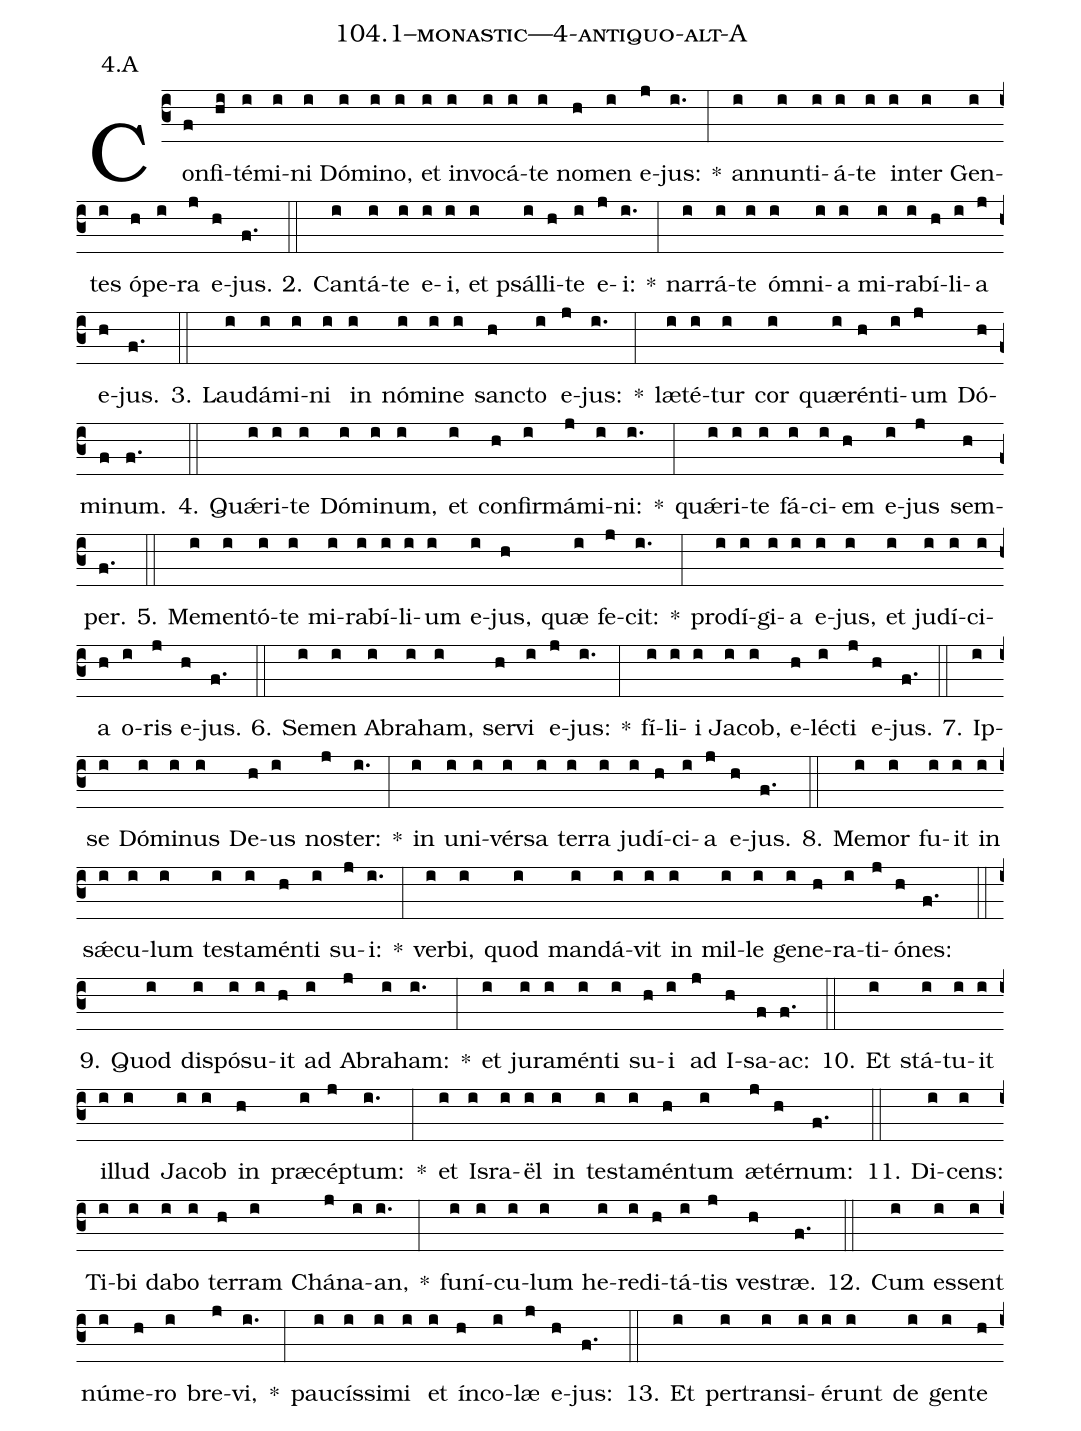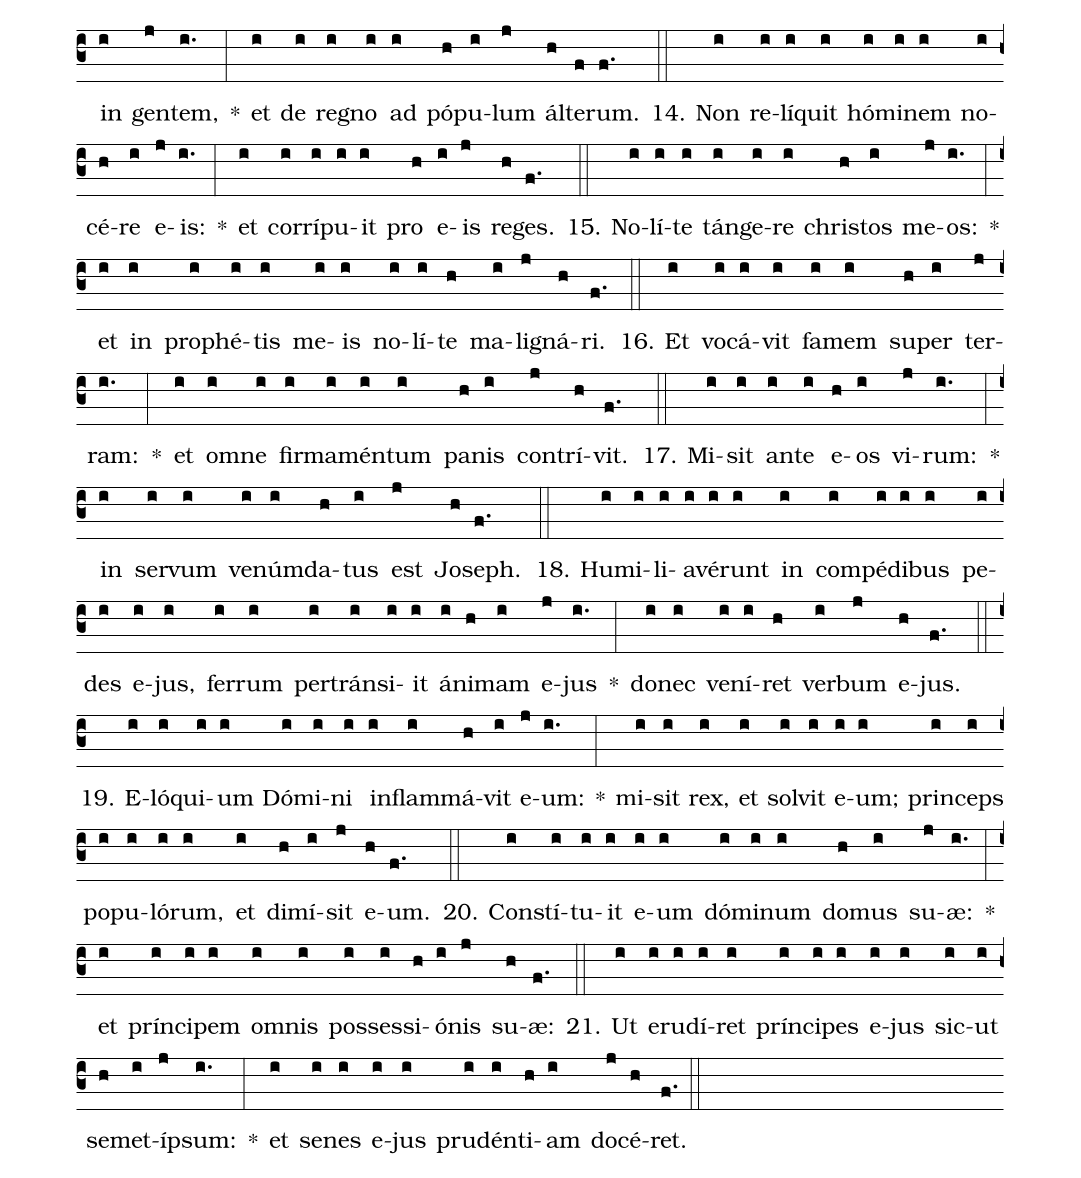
name: 104.1--monastic---4-antiquo-alt-A;
annotation: 4.A;
%%
(c3)Con(f)fi(hi)té(i)mi(i)ni(i) Dó(i)mi(i)no,(i) et(i) in(i)vo(i)cá(i)te(i) no(h)men(i) e(j)jus:(i.) *(:) an(i)nun(i)ti(i)á(i)te(i) in(i)ter(i) Gen(i)tes(i) ó(h)pe(i)ra(j) e(h)jus.(f.) (::)
2. Can(i)tá(i)te(i) e(i)i,(i) et(i) psál(i)li(h)te(i) e(j)i:(i.) *(:) nar(i)rá(i)te(i) óm(i)ni(i)a(i) mi(i)ra(i)bí(h)li(i)a(j) e(h)jus.(f.) (::)
3. Lau(i)dá(i)mi(i)ni(i) in(i) nó(i)mi(i)ne(i) sanc(h)to(i) e(j)jus:(i.) *(:) læ(i)té(i)tur(i) cor(i) quæ(i)rén(h)ti(i)um(j) Dó(h)mi(f)num.(f.) (::)
4. Quǽ(i)ri(i)te(i) Dó(i)mi(i)num,(i) et(i) con(h)fir(i)má(j)mi(i)ni:(i.) *(:) quǽ(i)ri(i)te(i) fá(i)ci(i)em(h) e(i)jus(j) sem(h)per.(f.) (::)
5. Me(i)men(i)tó(i)te(i) mi(i)ra(i)bí(i)li(i)um(i) e(i)jus,(h) quæ(i) fe(j)cit:(i.) *(:) prod(i)í(i)gi(i)a(i) e(i)jus,(i) et(i) ju(i)dí(i)ci(i)a(h) o(i)ris(j) e(h)jus.(f.) (::)
6. Se(i)men(i) A(i)bra(i)ham,(i) ser(h)vi(i) e(j)jus:(i.) *(:) fí(i)li(i)i(i) Ja(i)cob,(i) e(h)léc(i)ti(j) e(h)jus.(f.) (::)
7. Ip(i)se(i) Dó(i)mi(i)nus(i) De(h)us(i) nos(j)ter:(i.) *(:) in(i) u(i)ni(i)vér(i)sa(i) ter(i)ra(i) ju(i)dí(h)ci(i)a(j) e(h)jus.(f.) (::)
8. Me(i)mor(i) fu(i)it(i) in(i) sǽ(i)cu(i)lum(i) tes(i)ta(i)mén(h)ti(i) su(j)i:(i.) *(:) ver(i)bi,(i) quod(i) man(i)dá(i)vit(i) in(i) mil(i)le(i) ge(i)ne(h)ra(i)ti(j)ó(h)nes:(f.) (::)
9. Quod(i) dis(i)pó(i)su(i)it(h) ad(i) A(j)bra(i)ham:(i.) *(:) et(i) ju(i)ra(i)mén(i)ti(i) su(h)i(i) ad(j) I(h)sa(f)ac:(f.) (::)
10. Et(i) stá(i)tu(i)it(i) il(i)lud(i) Ja(i)cob(i) in(h) præ(i)cép(j)tum:(i.) *(:) et(i) Is(i)ra(i)ël(i) in(i) tes(i)ta(i)mén(h)tum(i) æ(j)tér(h)num:(f.) (::)
11. Di(i)cens:(i) Ti(i)bi(i) da(i)bo(i) ter(h)ram(i) Chá(j)na(i)an,(i.) *(:) fu(i)ní(i)cu(i)lum(i) he(i)re(i)di(h)tá(i)tis(j) ves(h)træ.(f.) (::)
12. Cum(i) es(i)sent(i) nú(i)me(h)ro(i) bre(j)vi,(i.) *(:) pau(i)cís(i)si(i)mi(i) et(i) ín(h)co(i)læ(j) e(h)jus:(f.) (::)
13. Et(i) per(i)trans(i)i(i)é(i)runt(i) de(i) gen(i)te(h) in(i) gen(j)tem,(i.) *(:) et(i) de(i) re(i)gno(i) ad(i) pó(h)pu(i)lum(j) ál(h)te(f)rum.(f.) (::)
14. Non(i) re(i)lí(i)quit(i) hó(i)mi(i)nem(i) no(i)cé(h)re(i) e(j)is:(i.) *(:) et(i) cor(i)rí(i)pu(i)it(i) pro(h) e(i)is(j) re(h)ges.(f.) (::)
15. No(i)lí(i)te(i) tán(i)ge(i)re(i) chris(h)tos(i) me(j)os:(i.) *(:) et(i) in(i) pro(i)phé(i)tis(i) me(i)is(i) no(i)lí(i)te(h) ma(i)li(j)gná(h)ri.(f.) (::)
16. Et(i) vo(i)cá(i)vit(i) fa(i)mem(i) su(h)per(i) ter(j)ram:(i.) *(:) et(i) om(i)ne(i) fir(i)ma(i)mén(i)tum(i) pa(h)nis(i) con(j)trí(h)vit.(f.) (::)
17. Mi(i)sit(i) an(i)te(i) e(h)os(i) vi(j)rum:(i.) *(:) in(i) ser(i)vum(i) ve(i)núm(i)da(h)tus(i) est(j) Jo(h)seph.(f.) (::)
18. Hu(i)mi(i)li(i)a(i)vé(i)runt(i) in(i) com(i)pé(i)di(i)bus(i) pe(i)des(i) e(i)jus,(i) fer(i)rum(i) per(i)tráns(i)i(i)it(i) á(i)ni(h)mam(i) e(j)jus(i.) *(:) do(i)nec(i) ve(i)ní(i)ret(h) ver(i)bum(j) e(h)jus.(f.) (::)
19. E(i)ló(i)qui(i)um(i) Dó(i)mi(i)ni(i) in(i)flam(i)má(h)vit(i) e(j)um:(i.) *(:) mi(i)sit(i) rex,(i) et(i) sol(i)vit(i) e(i)um;(i) prin(i)ceps(i) po(i)pu(i)ló(i)rum,(i) et(i) di(h)mí(i)sit(j) e(h)um.(f.) (::)
20. Con(i)stí(i)tu(i)it(i) e(i)um(i) dó(i)mi(i)num(i) do(h)mus(i) su(j)æ:(i.) *(:) et(i) prín(i)ci(i)pem(i) om(i)nis(i) pos(i)ses(i)si(h)ó(i)nis(j) su(h)æ:(f.) (::)
21. Ut(i) e(i)ru(i)dí(i)ret(i) prín(i)ci(i)pes(i) e(i)jus(i) sic(i)ut(i) se(h)met(i)íp(j)sum:(i.) *(:) et(i) se(i)nes(i) e(i)jus(i) pru(i)dén(i)ti(h)am(i) do(j)cé(h)ret.(f.) (::)
